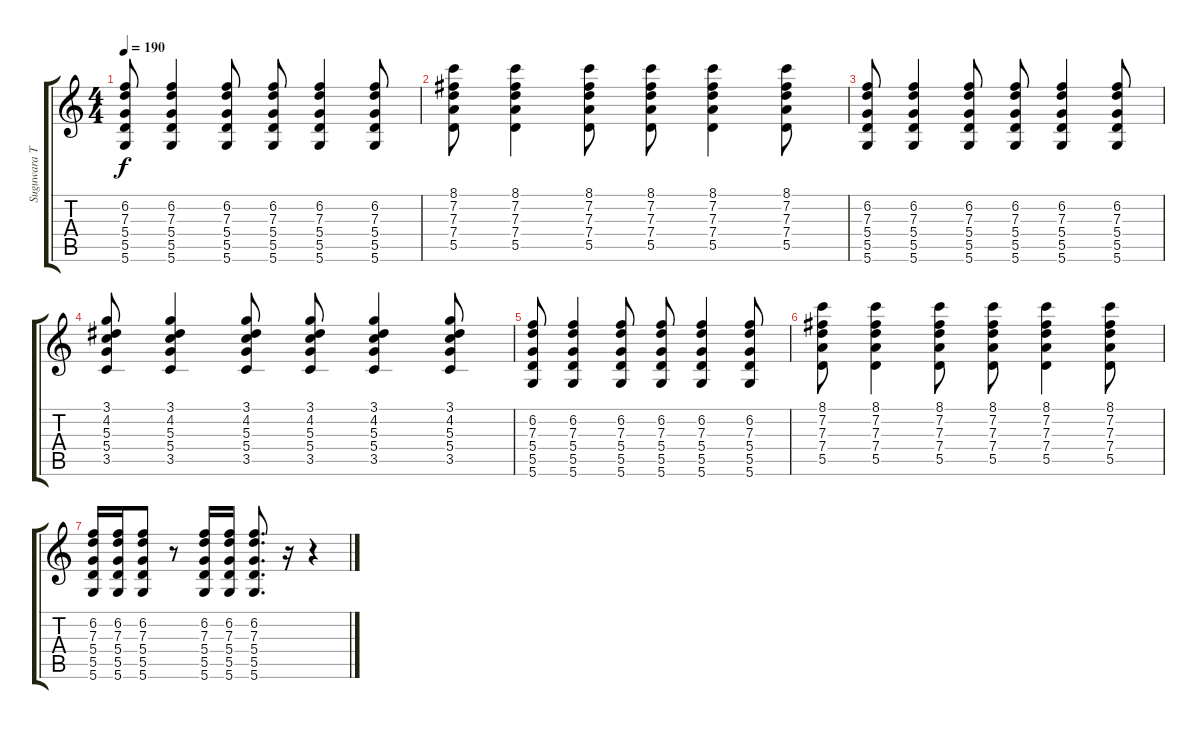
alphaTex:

\track ("Suguwara Takuro" "Suguwara T") {instrument overdrivenguitar}
\staff {score tabs}
\tuning (E4 B3 G3 D3 A2 D2) {hide}
\ts (4 4)
\tempo 190
\clef g2
\ks c
(6.2 7.3 5.4 5.5 5.6).8{dy f} (6.2 7.3 5.4 5.5 5.6).4 (6.2 7.3 5.4 5.5 5.6).8 (6.2 7.3 5.4 5.5 5.6).8 (6.2 7.3 5.4 5.5 5.6).4 (6.2 7.3 5.4 5.5 5.6).8 |
(8.1 7.2 7.3 7.4 5.5).8 (8.1 7.2 7.3 7.4 5.5).4 (8.1 7.2 7.3 7.4 5.5).8 (8.1 7.2 7.3 7.4 5.5).8 (8.1 7.2 7.3 7.4 5.5).4 (8.1 7.2 7.3 7.4 5.5).8 |
(6.2 7.3 5.4 5.5 5.6).8 (6.2 7.3 5.4 5.5 5.6).4 (6.2 7.3 5.4 5.5 5.6).8 (6.2 7.3 5.4 5.5 5.6).8 (6.2 7.3 5.4 5.5 5.6).4 (6.2 7.3 5.4 5.5 5.6).8 |
(3.1 4.2 5.3 5.4 3.5).8 (3.1 4.2 5.3 5.4 3.5).4 (3.1 4.2 5.3 5.4 3.5).8 (3.1 4.2 5.3 5.4 3.5).8 (3.1 4.2 5.3 5.4 3.5).4 (3.1 4.2 5.3 5.4 3.5).8 |
(6.2 7.3 5.4 5.5 5.6).8 (6.2 7.3 5.4 5.5 5.6).4 (6.2 7.3 5.4 5.5 5.6).8 (6.2 7.3 5.4 5.5 5.6).8 (6.2 7.3 5.4 5.5 5.6).4 (6.2 7.3 5.4 5.5 5.6).8 |
(8.1 7.2 7.3 7.4 5.5).8 (8.1 7.2 7.3 7.4 5.5).4 (8.1 7.2 7.3 7.4 5.5).8 (8.1 7.2 7.3 7.4 5.5).8 (8.1 7.2 7.3 7.4 5.5).4 (8.1 7.2 7.3 7.4 5.5).8 |
(6.2 7.3 5.4 5.5 5.6).16 (6.2 7.3 5.4 5.5 5.6).16 (6.2 7.3 5.4 5.5 5.6).8 r.8 (6.2 7.3 5.4 5.5 5.6).16 (6.2 7.3 5.4 5.5 5.6).16 (6.2 7.3 5.4 5.5 5.6).8{d} r.16 r.4
